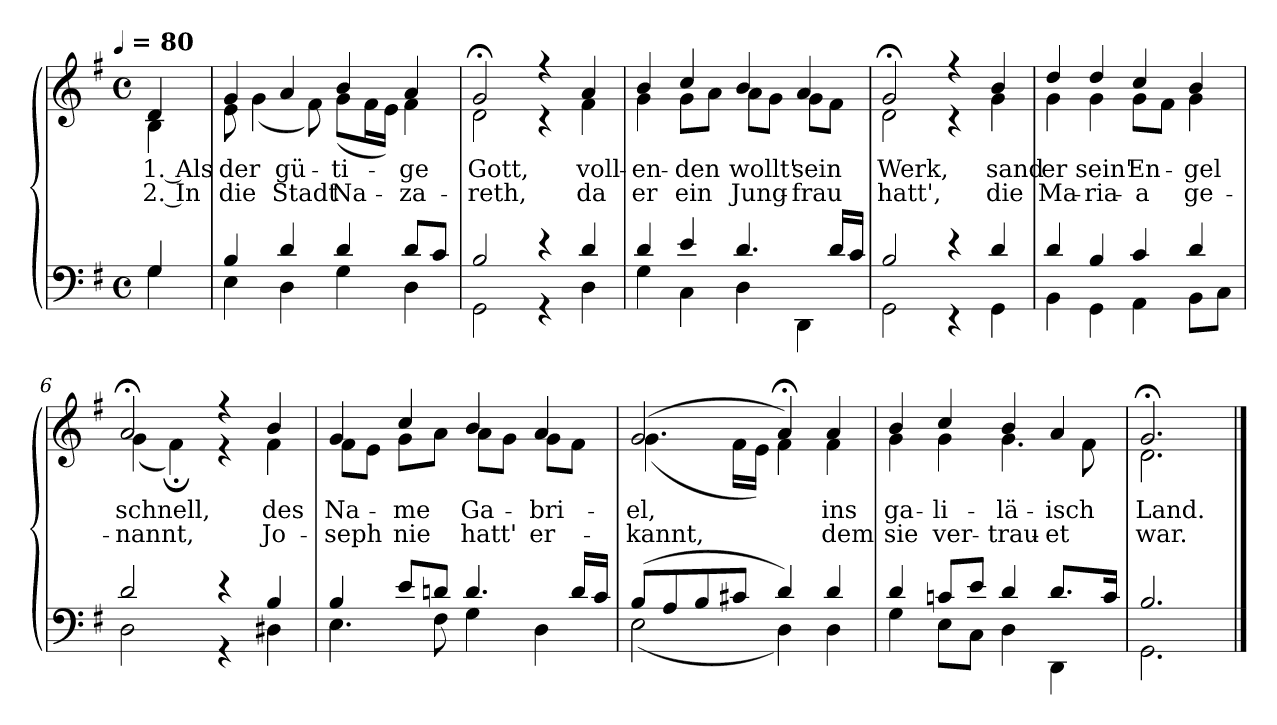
**kern	**kern	**text	**text	**dynam
*part1	*part1	*part1	*part1	*part1
*staff2	*staff1	*staff1	*staff1	*staff1/2
*clefF4	*clefG2	*	*	*
*k[f#]	*k[f#]	*	*	*
!!LO:TX:omd:t=[quarter] = 80
*M4/4	*M4/4	*	*	*
*met(c)	*met(c)	*	*	*
*MM80	*MM80	*	*	*
=	=	=	=	=
*^	*^	*	*	*
4G	4G	4d	4B	1. Als	2. In	.
=1	=1	=1	=1	=1	=1	=1
4B	4E	4g	8e	der	die	.
.	.	.	(4g	.	.	.
4d	4D	4a	.	gü-	Stadt	.
.	.	.	8f#)	.	.	.
4d	4G	4b	(8gL	-ti-	Na-	.
.	.	.	16f#L	.	.	.
.	.	.	16eJJ)	.	.	.
8dL	4D	4a	4f#	-ge	-za-	.
8cJ	.	.	.	.	.	.
=2	=2	=2	=2	=2	=2	=2
2B	2GG	2g;<	2d	Gott,	-reth,	.
4r	4r	4r	4r	.	.	.
4d	4D	4a	4f#	voll-	da	.
=3	=3	=3	=3	=3	=3	=3
4d	4G	4b	4g	-en-	er	.
4e	4C	4cc	8gL	-den	ein	.
.	.	.	8aJ	.	.	.
4.d	4D	4b	8aL	wollt'	Jung-	.
.	.	.	8gJ	.	.	.
.	4DD	4a	8gL	sein	-frau	.
16dLL	.	.	8f#J	.	.	.
16cJJ	.	.	.	.	.	.
=4	=4	=4	=4	=4	=4	=4
2B	2GG	2g;<	2d	Werk,	hatt',	.
4r	4r	4r	4r	.	.	.
4d	4GG	4b	4g	sand	die	.
=5	=5	=5	=5	=5	=5	=5
4d	4BB	4dd	4g	er	Ma-	.
4B	4GG	4dd	4g	sein'	-ria-	.
4c	4AA	4cc	8gL	En-	-a	.
.	.	.	8f#J	.	.	.
4d	8BBL	4b	4g	-gel	ge-	.
.	8CJ	.	.	.	.	.
!!LO:LB:g=z	!!
=6	=6	=6	=6	=6	=6	=6
2d	2D	2a;<	(4g	schnell,	-nannt,	.
.	.	.	4f#;)	.	.	.
4r	4r	4r	4r	.	.	.
4B	4D#X	4b	4f#	des	Jo-	.
=7	=7	=7	=7	=7	=7	=7
4B	4.E	4g	8f#L	Na-	-seph	.
.	.	.	8eJ	.	.	.
8eL	.	4cc	8gL	-me	nie	♩ = 78
8dnJ	8F#	.	8aJ	.	.	.
4.d	4G	4b	8aL	Ga-	hatt'	.
.	.	.	8gJ	.	.	.
.	4D	4a	8gL	-bri-	er-	♩ = 76
16dLL	.	.	8f#J	.	.	.
16cJJ	.	.	.	.	.	.
=8	=8	=8	=8	=8	=8	=8
(8BL	(2E	(2g	(4.g	-el,	-kannt,	.
8A	.	.	.	.	.	.
8B	.	.	.	.	.	.
8c#XJ	.	.	16f#LL	.	.	.
.	.	.	16eJJ)	.	.	.
4d)	4D)	4a;<)	4f#	.	.	.
4d	4D	4a	4f#	ins	dem	.
=9	=9	=9	=9	=9	=9	=9
4d	4G	4b	4g	ga-	sie	.
8cnL	8EL	4cc	4g	-li-	ver-	♩ = 75
8eJ	8CJ	.	.	.	.	.
4d	4D	4b	4.g	-lä-	-trau-	♩ = 74
8.dL	4DD	4a	.	-isch	et	♩ = 70
.	.	.	8f#	.	.	.
16cJk	.	.	.	.	.	.
=10	=10	=10	=10	=10	=10	=10
2.B	2.GG	2.g;<	2.d	Land.	war.	.
*v	*v	*	*	*	*	*
*	*v	*v	*	*	*
==	==	==	==	==
*-	*-	*-	*-	*-
